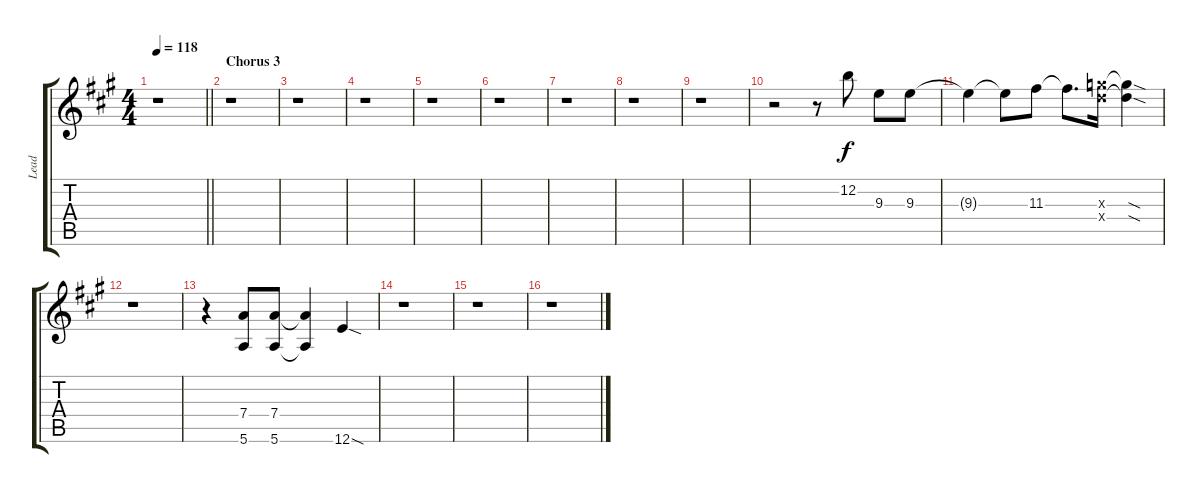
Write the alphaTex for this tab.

\track ("Lead" "Lead") {instrument distortionguitar}
\staff {score tabs}
\tuning (E4 B3 G3 D3 A2 E2) {hide}
\ts (4 4)
\tempo 118
\clef g2
\barLineRight lightlight
\ks a
r.1{dy f} |
\section ("" "Chorus 3")
r.1 |
r.1 |
r.1 |
r.1 |
r.1 |
r.1 |
r.1 |
r.1 |
r.2 r.8 12.2.8 9.3.8 9.3.8 |
9.3{t}.4 9.3{t}.8 11.3.8 11.3{t}.8{d} (12.3{x} 12.4{x}).16 (12.3{sod t} 12.4{sod t}).4 |
r.1 |
r.4 (7.4 5.6).8 (7.4 5.6).8 (7.4{t} 5.6{t}).4 12.6{sod}.4 |
r.1 |
r.1 |
r.1
